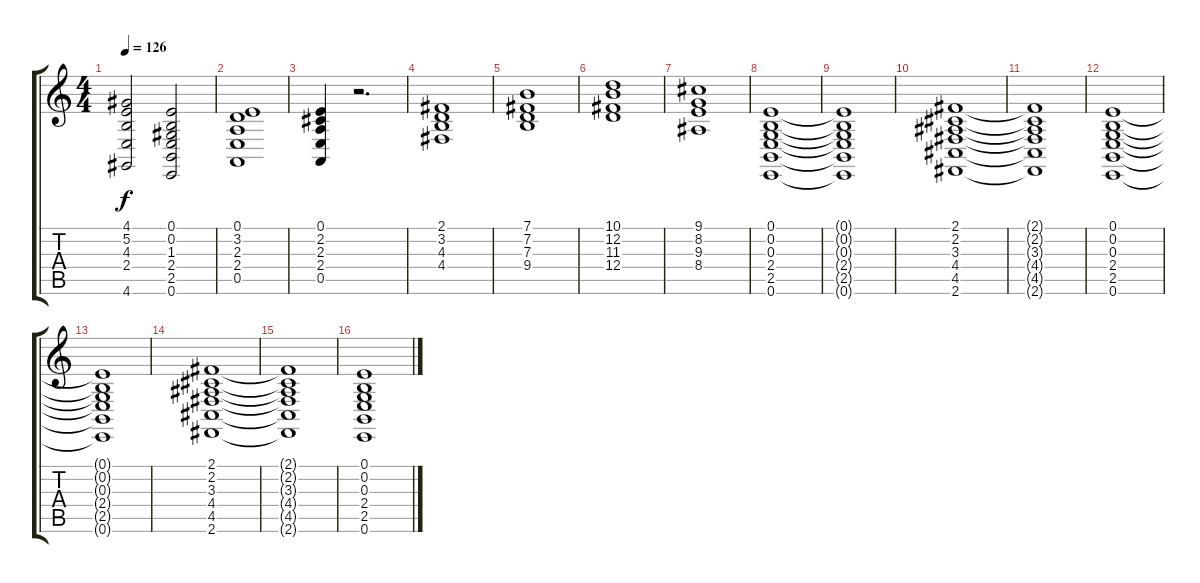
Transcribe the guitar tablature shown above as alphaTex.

\track "" {instrument brightacousticpiano}
\staff {score tabs}
\tuning (E4 B3 G3 D3 A2 E2) {hide}
\ts (4 4)
\tempo 126
\clef g2
\ks c
(4.1 5.2 4.3 2.4 4.6).2{dy f} (0.1 0.2 1.3 2.4 2.5 0.6).2 |
(0.1 3.2 2.3 2.4 0.5).1 |
(0.1 2.2 2.3 2.4 0.5).4 r.2{d} |
(2.1 3.2 4.3 4.4).1 |
(7.1 7.2 7.3 9.4).1 |
(10.1 12.2 11.3 12.4).1 |
(9.1 8.2 9.3 8.4).1 |
(0.1 0.2 0.3 2.4 2.5 0.6).1 |
(0.1{t} 0.2{t} 0.3{t} 2.4{t} 2.5{t} 0.6{t}).1 |
(2.1 2.2 3.3 4.4 4.5 2.6).1 |
(2.1{t} 2.2{t} 3.3{t} 4.4{t} 4.5{t} 2.6{t}).1 |
(0.1 0.2 0.3 2.4 2.5 0.6).1 |
(0.1{t} 0.2{t} 0.3{t} 2.4{t} 2.5{t} 0.6{t}).1 |
(2.1 2.2 3.3 4.4 4.5 2.6).1 |
(2.1{t} 2.2{t} 3.3{t} 4.4{t} 4.5{t} 2.6{t}).1 |
(0.1 0.2 0.3 2.4 2.5 0.6).1
